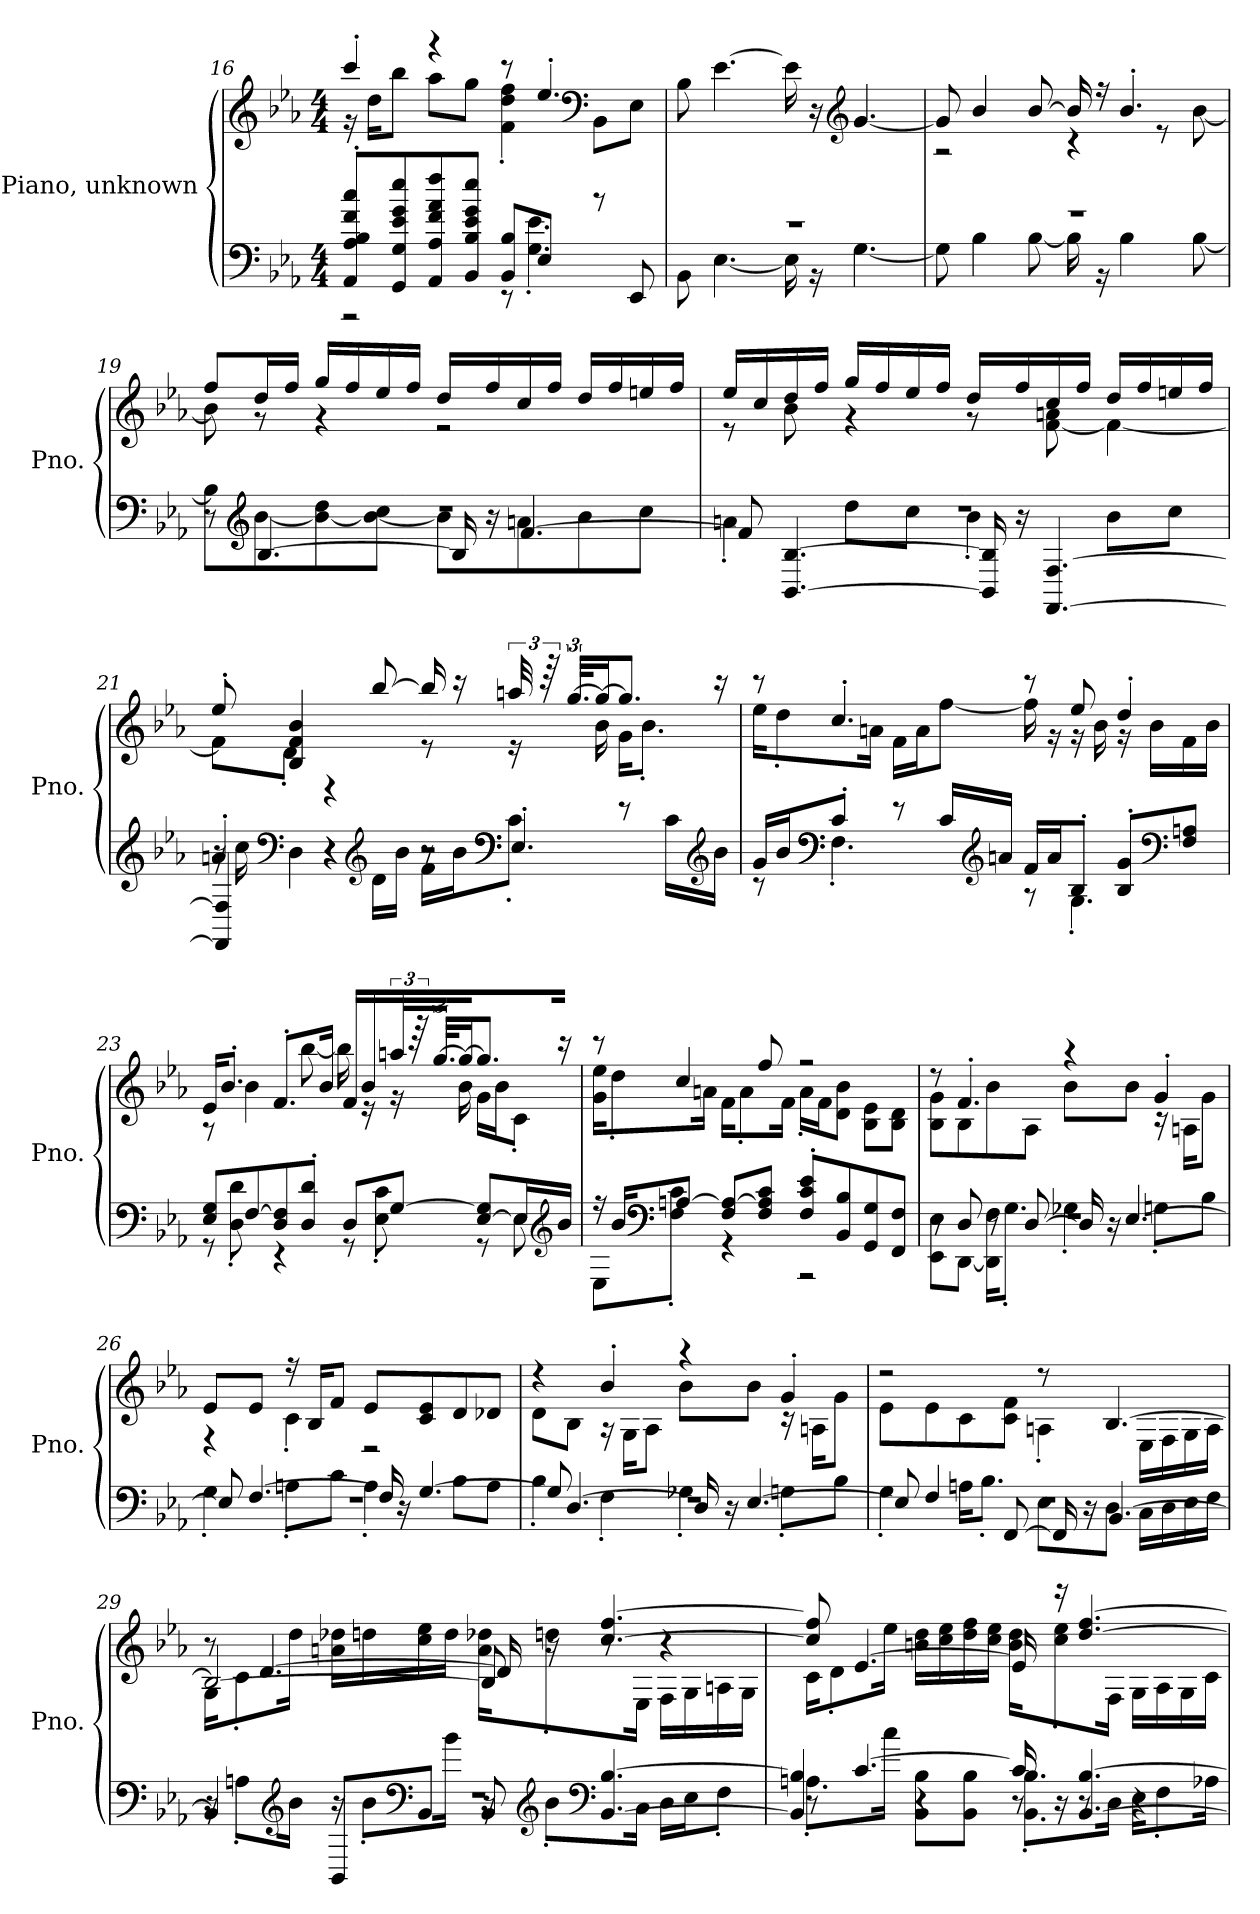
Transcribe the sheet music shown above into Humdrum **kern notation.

**kern	**kern
*part1	*part1
*staff2	*staff1
*I"Piano, unknown	*
*I'Pno.	*
!!LO:LB:g=z
*clefF4	*clefG2
*k[b-e-a-]	*k[b-e-a-]
*M4/4	*M4/4
=16	=16
*^	*^
8AA-/' 8A-/' 8B-/' 8f/' 8cc/'L	2r	4ccc'/	16r
.	.	.	16dd\KL
8GG/ 8G/ 8e-/ 8g/ 8ee-/	.	.	8bb-\J
8AA-/ 8A-/ 8f/ 8a-/ 8ff/	.	4r	8aa-\L
8BB-/ 8B-/ 8e-/ 8g/ 8ee-/J	.	.	8gg\J
8BB-/ 8B-/L	8r	8r	4f\' 4dd\' 4ff\'
8E-/J	4.G\' 4.e-\'	4.ee-'/	.
*	*	*clefF4	*
8r	.	.	8BB-\L
8EE-/	.	.	8E-\J
*	*	*v	*v
=17	=17	=17
1r	8BB-\	8B-\
.	[4.E-\	[4.e-\
.	16E-\]	16e-\]
.	16r	16r
*	*	*clefG2
.	[4.G\	[4.g/
=18	=18	=18
*	*	*^
1r	8G\]	8g/]	2r
.	4B-\	4b-/	.
.	[8B-\	[8b-/	.
.	16B-\]	16b-/]	4r
.	16r	16r	.
.	4B-\	4.b-'/	.
.	.	.	8r
.	[8B-\	.	[8b-\
!!LO:PB:g=z	!!
=19	=19	=19	=19
*	*^	*	*
1r	8B-\L]	8r	8ff/L	8b-\]
*clefG2	*	*	*	*
.	[8b-\	[4.B-/	16dd/L	8r
.	.	.	16ff/JJ	.
.	8b-\_ 8dd\	.	16gg/LL	4r
.	.	.	16ff/	.
.	8b-\_ 8cc\J	.	16ee-/	.
.	.	.	16ff/JJ	.
.	8b-\L]	16B-/]	16dd/LL	2r
.	.	16r	16ff/	.
.	8an\	[4.f/	16cc/	.
.	.	.	16ff/JJ	.
.	8b-\	.	16dd/LL	.
.	.	.	16ff/	.
.	8cc\J	.	16een/	.
.	.	.	16ff/JJ	.
=20	=20	=20	=20	=20
1r	4an'\	8f/]	16ee-/LL	8r
.	.	.	16cc/	.
.	.	[4.BB-/ [4.B-/	16dd/	8b-\
.	.	.	16ff/JJ	.
.	8dd\L	.	16gg/LL	4r
.	.	.	16ff/	.
.	8cc\J	.	16ee-/	.
.	.	.	16ff/JJ	.
.	4b-'\	16BB-/] 16B-/]	16dd/LL	8r
.	.	16r	16ff/	.
.	.	[4.FF/ [4.F/	16cc/	[8f\ 8an\
.	.	.	16ff/JJ	.
.	8b-\L	.	16dd/LL	4f\_
.	.	.	16ff/	.
.	8cc\J	.	16een/	.
.	.	.	16ff/JJ	.
!!LO:LB:g=z	!!
=21	=21	=21	=21	=21
4an'/	16r	4FF/] 4F/]	8ee-'/	8f\L]
.	16cc\	.	.	.
*clefF4	*	*	*	*
.	4D\	.	4B-/ 4f/ 4b-/	8d'\J
4r	.	4r	.	4r
*clefG2	*	*	*	*
.	16d\LL	.	[8bb-/	.
.	16b-\JJ	.	.	.
2r	16f\LL	8r	16bb-/]	8r
.	16b-\J	.	16r	.
*clefF4	*	*	*	*
.	8c'\J	4.E-'/	48aan/	16r
.	.	.	96r	.
.	.	.	[48.gg/KLL	.
.	.	.	16gg/J_	16b-\
.	8r	.	8.gg/J]	16g\KL
.	.	.	.	8.b-'\J
.	16c\LL	.	.	.
*clefG2	*	*	*	*
.	16b-\JJ	.	16r	.
*	*v	*v	*	*
!!LO:LB:g=z	!!
=22	=22	=22	=22
16g/LL	8r	8r	16ee-\KL
16b-/J	.	.	8dd'\
*clefF4	*	*	*
8c'/J	4.F'\	4.cc'/	.
.	.	.	16an\Jk
8r	.	.	16f\LL
.	.	.	16a\J
16c/LL	.	.	[8ff\J
*clefG2	*	*	*
16an/JJ	.	.	.
16f/LL	8r	8r	16ff\]
16a/J	.	.	16r
8B-'/J	4.G'\	8ee-/	16r
.	.	.	16b-\
8B-/' 8g/'L	.	4dd'/	16r
.	.	.	16b-\LL
*clefF4	*	*	*
8F/ 8An/J	.	.	16f\
.	.	.	16b-\JJ
!!LO:LB:g=z	!!
=23	=23	=23	=23
8E-/ 8G/L	8r	16e-/KL	8r
.	.	8.b-'/J	.
[8F/	8D\' 8d\'	.	4b-\
8D/ 8F/]	4r	8.f'/L	.
8D/' 8d/'J	.	.	[8bb-\
.	.	16b-/Jk	.
8D/L	8r	16f/LL	16bb-\]
.	.	16b-/	16r
[8G/J	8E-\' 8c\'	48aan/JJk	16r
.	.	96r	.
.	.	[48.gg/KLL	.
.	.	16gg/J_	16b-\
[8E-/ 8G/]L	8r	8.gg/J]	16g\LL
.	.	.	16b-\J
16E-/L]	8E-\	.	8c'\J
*clefG2	*	*	*
16b-/JJ	.	16r	.
=24	=24	=24	=24
16r	8E-\L	8r	16g\ 16ee-\KL
16b-/KL	.	.	8dd'\
*clefF4	*	*	*
[8An/J	8F\' 8c\'J	4cc/	.
.	.	.	16an\Jk
8F/ 8A/_L	4r	.	16f\KL
.	.	.	8a'\
8F/ 8A/] 8c/J	.	8ff/	.
.	.	.	16f\Jk
8F/' 8c/' 8e-/'L	2r	2r	16a'\LL
.	.	.	16f\J
8BB-/ 8B-/	.	.	8d\ 8b-\J
8GG/ 8G/	.	.	8B-\ 8e-\L
8FF/ 8F/J	.	.	8B-\ 8d\J
!!LO:LB:g=z	!!
=25	=25	=25	=25
*	*^	*	*
1r	8EE-\ 8E-\L	8r	8r	8B-\ 8g\L
.	[8DD\J	8D/	4.f'/	8B-\
.	16DD\] 16F\KL	8r	.	8b-\
.	8.G'\J	.	.	.
.	.	[8D/	.	8A-\J
.	4G-X'\	16D/]	4r	8b-\L
.	.	16r	.	.
.	.	[4.E-/	.	8b-\J
.	8Gn'\L	.	4g'/	16r
.	.	.	.	16An\KL
.	8B-\J	.	.	8g\J
=26	=26	=26	=26	=26
1r	4G'\	8E-/]	8e-/L	4r
.	.	[4.F/	8e-/J	.
.	8An'\L	.	16r	4c'\
.	.	.	16B-/KL	.
.	8c\J	.	8f/J	.
.	4A'\	16F/]	8e-/L	2r
.	.	16r	.	.
.	.	[4.G/	8c/ 8e-/	.
.	8B-\L	.	8d/	.
.	8A\J	.	8d-X/J	.
!!LO:LB:g=z	!!
=27	=27	=27	=27	=27
1r	4B-'\	8G/]	4r	8d\L
.	.	[4.D/	.	8B-\J
.	4F'\	.	4b-'/	16r
.	.	.	.	16G\KL
.	.	.	.	8A-\J
.	4G-X'\	16D/]	4r	8b-\L
.	.	16r	.	.
.	.	[4.E-/	.	8b-\J
.	8Gn'\L	.	4g'/	16r
.	.	.	.	16An\KL
.	8B-\J	.	.	8g\J
=28	=28	=28	=28	=28
1r	4G'\	8E-/]	2r	8e-\L
.	.	4F/	.	8e-\
.	16An\KL	.	.	8c\
.	8.B-'\J	.	.	.
.	.	[8FF/	.	8c\ 8f\J
.	8E-\L	16FF/]	8r	4An'\
.	.	16r	.	.
.	8D\J	[4.BB-/	[4.B-/	.
.	16C\LL	.	.	16E-\LL
.	16D\	.	.	16F\
.	16E-\	.	.	16G\
.	16F\JJ	.	.	16A\JJ
!!LO:PB:g=z
=29	=29	=29	=29	=29
*	*	*	*	*^
1r	16r	4BB-/]	2B-/_	16G\KL	8r
.	8An'\L	.	.	8c'\	.
.	.	.	.	.	[4.d/
*clefG2	*	*	*	*	*
.	16b-\Jk	.	.	16dd\Jk	.
.	16r	8BB-/L	.	16an\ 16dd-X\LL	.
.	8b-'\L	.	.	16ddn\	.
*clefF4	*	*	*	*	*
.	.	8BB-/J	.	16cc\ 16ee-\	.
.	16b-\Jk	.	.	16dd\JJ	.
.	16r	8BB-/	8B-/]	16a\ 16dd-X\KL	16d/]
*clefG2	*	*	*	*	*
.	8b-'\L	.	.	8ddn'\	16r
*clefF4	*	*	*	*	*
.	.	[4.BB-/ [4.B-/	[4.cc/ [4.ff/	.	8r
.	16C\Jk	.	.	16E-\Jk	.
.	16D\LL	.	.	16F\LL	4r
.	16E-\J	.	.	16G\	.
.	8F'\J	.	.	16An\	.
.	.	.	.	16G\JJ	.
*	*	*	*	*v	*v
!!LO:LB:g=z
=30	=30	=30	=30	=30
8r	8.An'\L	4BB-/] 4B-/]	8cc/] 8ff/]	16c\KL
.	.	.	.	8d'\
[4.c/	.	.	[4.e-/	.
.	16cc\Jk	.	.	16ee-\Jk
.	8BB-\ 8B-\L	4r	.	16bn\ 16dd\LL
.	.	.	.	16cc\ 16ee-\
.	8BB-\ 8B-\J	.	.	16dd\ 16ff\
.	.	.	.	16cc\ 16ee-\JJ
16c/]	8.BB-\' 8.B-\'L	8r	16e-/]	16b\ 16dd\KL
16r	.	.	16r	8cc\' 8ee-\'
8r	.	[4.BB-/ [4.B-/	[4.dd/ [4.ff/	.
.	16D\Jk	.	.	16F\Jk
4r	16E-\KL	.	.	16G\LL
.	8F'\	.	.	16A-\
.	.	.	.	16G\
.	16A-X\Jk	.	.	16c\JJ
*v	*v	*v	*	*
*	*v	*v
=	=
*-	*-
